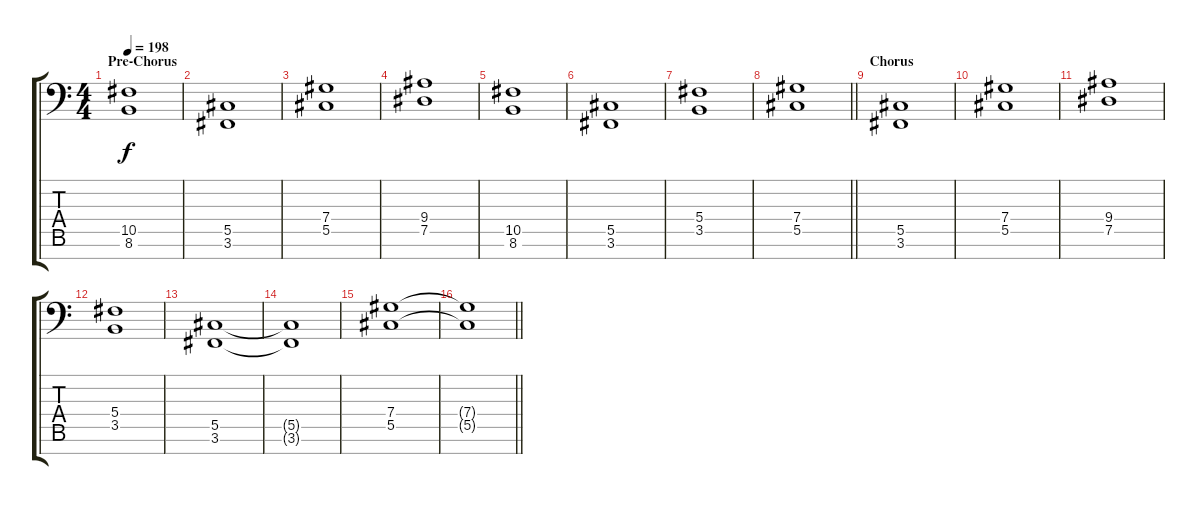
\track "" {instrument stringensemble1}
\staff {score tabs}
\tuning (Eb4 Bb3 Gb3 Db3 Ab2 Eb2 C-1) {hide}
\ts (4 4)
\section ("" "Pre-Chorus")
\tempo 198
\clef f4
\ks c
(10.5 8.6).1{dy f} |
(5.5 3.6).1 |
(7.4 5.5).1 |
(9.4 7.5).1 |
(10.5 8.6).1 |
(5.5 3.6).1 |
(5.4 3.5).1 |
\barLineRight lightlight
(7.4 5.5).1 |
\section ("" "Chorus")
(5.5 3.6).1 |
(7.4 5.5).1 |
(9.4 7.5).1 |
(5.4 3.5).1 |
(5.5 3.6).1 |
(5.5{t} 3.6{t}).1 |
(7.4 5.5).1 |
\barLineRight lightlight
(7.4{t} 5.5{t}).1
